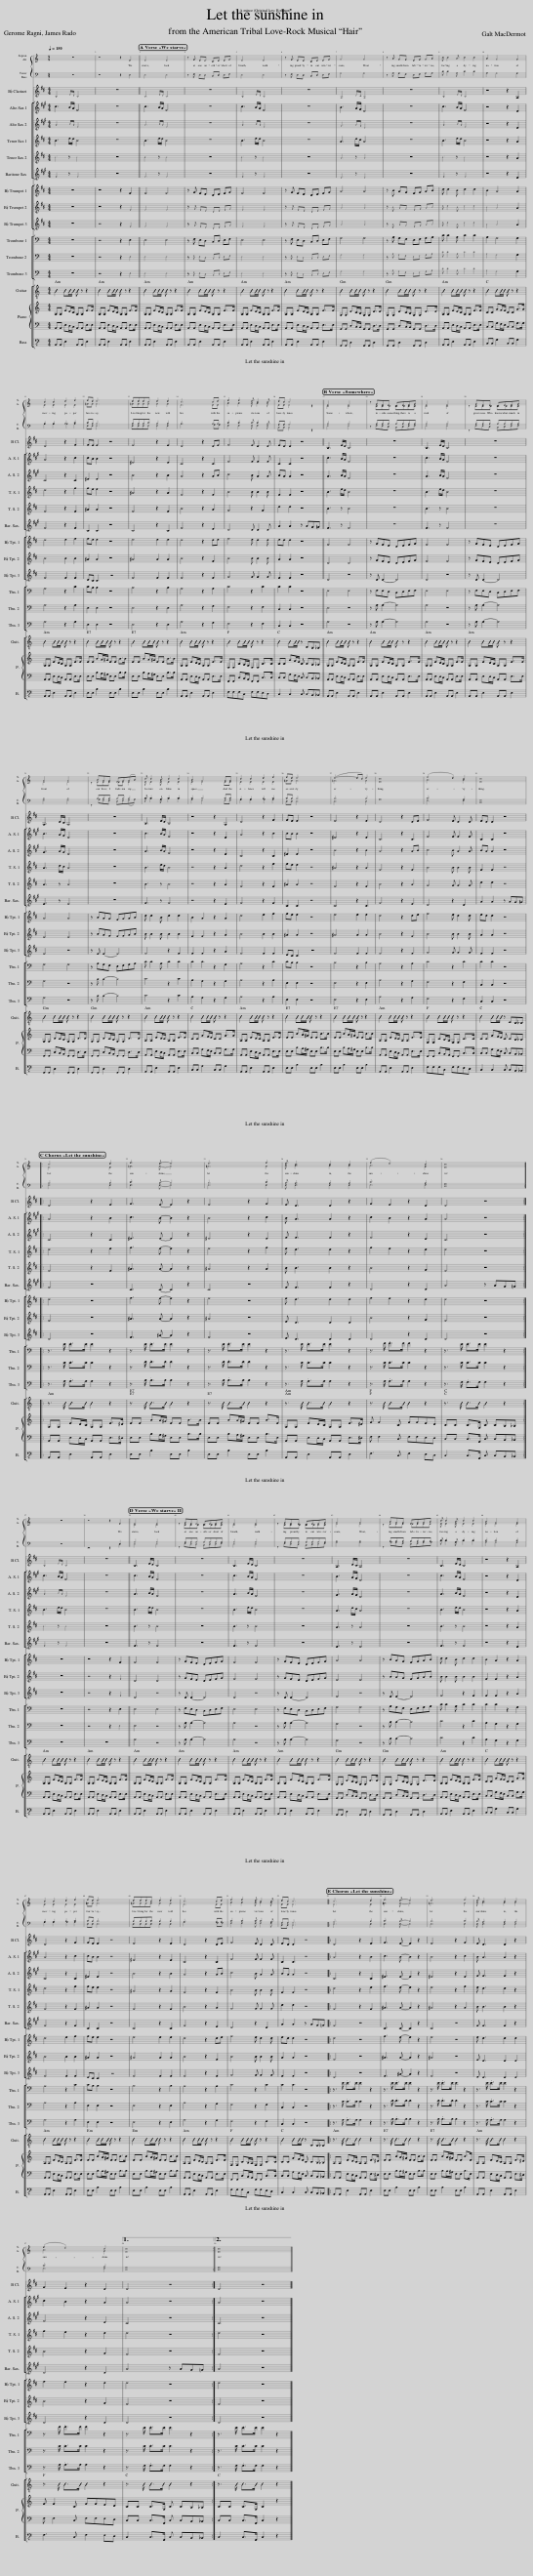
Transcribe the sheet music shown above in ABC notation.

X:1
%%score { ( 1 2 ) ( 3 4 ) } 5 [ 6 7 8 9 10 ] [ 11 12 13 ] [ 14 15 16 ] [ 17 { 18 | 19 } 20 ]
L:1/8
Q:1/4=150
M:4/4
I:linebreak $
K:C
V:1 treble
V:2 treble
V:3 bass
V:4 bass
V:5 treble transpose=-2
V:6 treble transpose=-9
V:7 treble transpose=-9
V:8 treble transpose=-14
V:9 treble transpose=-14
V:10 treble transpose=-21
V:11 treble transpose=-2
V:12 treble transpose=-2
V:13 treble transpose=-2
V:14 bass
V:15 bass
V:16 bass
V:17 treble-8
V:18 treble
V:19 bass
V:20 bass-8
V:1
 z8 | z4 z2 E2 || E4 E4 | z F ED CD EF | E4 E4 | %5
 z F ED CD EF | G4 G4 | z A GF EF GA | c c2 A c2 c2 | A2 G4 G2 |$ %10
 c2 c2 d2 e2 | ed d6 | dddc d2 d2 | c6 cd | e2 e2 d c2 c | %15
 dc c4 z2 || E4 E4 | z FED CDEF | E4 E4 | z FED CDEF |$ %20
 G4 G4 | z AGF EF(GA) | c c2 A c2 c2 | A2 G4 GG | c2 c2 d2 e2 | %25
 ed d6 | (d4- dc) d2 | [Ec]8 | (e4 d2) c2 | [Ec]8 |:$ %30
 c6 d2 | e3 d- d4 | d6 e2 | d c3 c2 c2 | (e2 d4) c2 | %35
 [Ec]8 :|$ z8 | z4 z2 E2 || E4 E4 | z FED CDEF | %40
 E4 E4 | z FED CDEF | G4 G4 | z AGF EFGA | c c2 A c2 c2 | %45
 A2 G4 G2 |$ c2 c2 d2 e2 | ed d6 | dddc d2 d2 | c6 cd | %50
 e2 e2 d c2 c | dc c6 |: c6 d2 | e3 d- d4 | d6 e2 | %55
 d c3 c2 c2 |$ (e2 d4) c2 |1 [Ec]8 :|2 [Ec]8 |] %59
V:2
 x8 | x8 || x8 | x8 | x8 | %5
 x8 | x8 | x8 | x8 | x8 |$ %10
 E2 E2 E2 E2 | ^GG G6 | ^GGGG G2 G2 | E6 EE | A2 A2 A A2 A | %15
 EE E4 x2 || C4 C4 | x CCC CCCC | C4 C4 | x CCC CCCC |$ %20
 D4 D4 | x DDD DD D2 | E E2 E E2 E2 | E2 E4 EE | E2 E2 E2 E2 | %25
 ^GG G6 | ^G6 G2 | x8 | A6 A2 | x8 |:$ %30
 E6 E2 | ^G3 G- G4 | ^G6 G2 | A A3 A2 A2 | A6 F2 | %35
 x8 :|$ x8 | x8 || C4 C4 | x CCC CCCC | %40
 C4 C4 | x CCC CCCC | D4 D4 | x DDD DDDD | E E2 E E2 E2 | %45
 E2 E4 E2 |$ E2 E2 E2 E2 | ^GG G6 | ^GGGG G2 G2 | E6 EE | %50
 A2 A2 A A2 A | EE E6 |: E6 E2 | ^G3 G- G4 | ^G6 G2 | %55
 A A3 A2 A2 |$ A6 F2 |1 x8 :|2 x8 |] %59
V:3
 z8 | z4 z2 E,2 || E,4 E,4 | z F, E,D, C,D, E,F, | E,4 E,4 | %5
 z F, E,D, C,D, E,F, | G,4 G,4 | z A, G,F, E,F, G,A, | C C2 A, C2 C2 | A,2 G,4 G,2 |$ %10
 A,2 A,2 B,2 C2 | CB, B,6 | B,B,B,C B,2 B,2 | A,6 A,A, | C2 C2 C C2 A, | %15
 G,G, G,4 z2 || A,4 A,4 | z A,A,A, A,A,A,A, | A,4 A,4 | z A,A,A, A,A,A,A, |$ %20
 [G,B,]4 [G,B,]4 | z B,B,B, B,B, B,2 | C C2 A, C2 C2 | C2 C4 CC | A,2 A,2 B,2 C2 | %25
 CB, B,6 | B,6 B,2 | A,8 | C6 A,2 | [C,G,]8 |:$ %30
 A,6 B,2 | C3 B,- B,4 | B,6 C2 | B, A,3 A,2 A,2 | C6 A,2 | %35
 [C,G,]8 :|$ z8 | z4 z2 E,2 || A,4 A,4 | z A,A,A, A,A,A,A, | %40
 A,4 A,4 | z A,A,A, A,A,A,A, | [G,B,]4 [G,B,]4 | z B,B,B, B,B,B,B, | C C2 A, C2 C2 | %45
 C2 C4 C2 |$ A,2 A,2 B,2 C2 | CB, B,6 | B,B,B,C B,2 B,2 | A,6 A,A, | %50
 C2 C2 C C2 A, | G,G, G,6 |: A,6 B,2 | C3 B,- B,4 | B,6 C2 | %55
 B, A,3 A,2 A,2 |$ C6 A,2 |1 [C,G,]8 :|2 [C,G,]8 |] %59
V:4
 x8 | x8 || x8 | x8 | x8 | %5
 x8 | x8 | x8 | x8 | x8 |$ %10
 A,2 A,2 A,2 A,2 | E,E, E,6 | E,E,E,E, E,2 E,2 | A,6 G,G, | F,2 F,2 F, F,2 F, | %15
 C,C, C,4 x2 || E,4 E,4 | x F,E,D, C,D,E,F, | E,4 E,4 | x F,E,D, C,D,E,F, |$ %20
 x8 | x A,G,F, E,F,(G,A,) | C C2 A, C2 C2 | A,2 G,4 G,G, | A,2 A,2 A,2 A,2 | %25
 E,E, E,6 | E,6 E,2 | x8 | F,6 F,2 | x8 |:$ %30
 E,6 E,2 | E,3 E,- E,4 | E,6 E,2 | E, E,3 E,2 E,2 | F,6 F,2 | %35
 x8 :|$ x8 | x6 E,2 || E,4 E,4 | x F,E,D, C,D,E,F, | %40
 E,4 E,4 | x F,E,D, C,D,E,F, | x8 | x A,G,F, E,F,G,A, | C C2 A, C2 C2 | %45
 A,2 G,4 G,2 |$ A,2 A,2 A,2 A,2 | E,E, E,6 | E,E,E,E, E,2 E,2 | A,6 G,G, | %50
 F,2 F,2 F, F,2 F, | C,C, C,6 |: E,6 E,2 | E,3 E,- E,4 | E,6 E,2 | %55
 E, E,3 E,2 E,2 |$ F,6 F,2 |1 x8 :|2 x8 |] %59
V:5
[K:D] B,3 E/D/ B,4 | z8 || B,3 E/D/ B,4 | z8 | B,3 E/D/ B,4 | %5
 z8 | A,3 D/C/ A,4 | z8 | B,3 E/D/ B,4 | z4 z2 A,2 |$ %10
 D4 z2 F2 | FE E2 z4 | E4 z2 E2 | D4 z2 DE | F4 E D2 D | %15
 ED D2 z4 || B,3 E/D/ B,4 | z8 | B,3 E/D/ B,4 | z8 |$ %20
 A,3 D/C/ A,4 | z8 | B,3 E/D/ B,4 | z4 z2 A,2 | D4 z2 F2 | %25
 FE E2 z4 | E4 z2 E2 | D4 z2 DE | F4 E D2 D | ED D2 z4 |:$ %30
 D4 z2 E2 | F3 E- E2 z2 | E4 z2 F2 | E D3 D2 z2 | F2 E2 z2 D2 | %35
 D4 z4 :|$ B,3 E/D/ B,4 | z8 || B,3 E/D/ B,4 | z8 | %40
 B,3 E/D/ B,4 | z8 | A,3 D/C/ A,4 | z8 | B,3 E/D/ B,4 | %45
 z4 z2 A,2 |$ D4 z2 F2 | FE E2 z4 | E4 z2 E2 | D4 z2 DE | %50
 F4 E D2 D | ED D2 z4 |: D4 z2 E2 | F3 E- E2 z2 | E4 z2 F2 | %55
 E D3 D2 z2 |$ F2 E2 z2 D2 |1 D4 z4 :|2 D4 z4 |] %59
V:6
[K:A] c3 B/A/ F4 | z8 || c3 B/A/ F4 | z8 | c3 B/A/ F4 | %5
 z8 | B3 A/G/ E4 | z8 | c3 B/A/ F4 | z4 z2 E2 |$ %10
 A4 z2 c2 | cB B2 z4 | ^E4 z2 E2 | C4 z2 C2 | F4 F F2 F | %15
 C2 C2 z4 || c3 B/A/ F4 | z8 | c3 B/A/ F4 | z8 |$ %20
 B3 A/G/ E4 | z8 | c3 B/A/ F4 | z4 z2 E2 | A4 z2 c2 | %25
 cB B2 z4 | ^E4 z2 E2 | C4 z2 C2 | F4 F F2 F | C2 C2 z4 |:$ %30
 A4 z2 B2 | c3 B- B2 z2 | B4 z2 c2 | B A3 A2 z2 | c2 B2 z2 A2 | %35
 A4 z4 :|$ c3 B/A/ F4 | z8 || c3 B/A/ F4 | z8 | %40
 c3 B/A/ F4 | z8 | B3 A/G/ E4 | z8 | c3 B/A/ F4 | %45
 z4 z2 E2 |$ A4 z2 c2 | cB B2 z4 | ^E4 z2 E2 | C4 z2 C2 | %50
 F4 F F2 F | C2 C2 z4 |: A4 z2 B2 | c3 B- B2 z2 | B4 z2 c2 | %55
 B A3 A2 z2 |$ c2 B2 z2 A2 |1 A4 z4 :|2 A4 z4 |] %59
V:7
[K:A] A3 B/A/ F4 | z8 || A3 B/A/ F4 | z8 | A3 B/A/ F4 | %5
 z8 | G3 A/G/ E4 | z8 | A3 B/A/ F4 | z4 z2 E2 |$ %10
 C4 z2 C2 | ^E2 E2 z4 | B4 z2 B2 | A4 z2 AB | c4 B A2 A | %15
 BA A2 z4 || A3 B/A/ F4 | z8 | A3 B/A/ F4 | z8 |$ %20
 G3 A/G/ E4 | z8 | A3 B/A/ F4 | z4 z2 E2 | C4 z2 C2 | %25
 ^E2 E2 z4 | B4 z2 B2 | A4 z2 AB | c4 B A2 A | BA A2 z4 |:$ %30
 C4 z2 C2 | ^E3 E- E2 z2 | ^E4 z2 E2 | F F3 F2 z2 | F4 z2 D2 | %35
 C4 z4 :|$ A3 B/A/ F4 | z8 || A3 B/A/ F4 | z8 | %40
 A3 B/A/ F4 | z8 | G3 A/G/ E4 | z8 | A3 B/A/ F4 | %45
 z4 z2 E2 |$ C4 z2 C2 | ^E2 E2 z4 | B4 z2 B2 | A4 z2 AB | %50
 c4 B A2 A | BA A2 z4 |: C4 z2 C2 | ^E3 E- E2 z2 | ^E4 z2 E2 | %55
 F F3 F2 z2 |$ F4 z2 D2 |1 C4 z4 :|2 C4 z4 |] %59
V:8
[K:D] B3 e/d/ B4 | z8 || B3 e/d/ B4 | z8 | B3 e/d/ B4 | %5
 z8 | A3 d/c/ A4 | z8 | B3 e/d/ B4 | z4 z2 A2 |$ %10
 d4 z2 f2 | fe e2 z4 | ^A4 z2 A2 | F4 z2 F2 | B4 B B2 B | %15
 F2 F2 z4 || B3 e/d/ B4 | z8 | B3 e/d/ B4 | z8 |$ %20
 A3 d/c/ A4 | z8 | B3 e/d/ B4 | z4 z2 A2 | d4 z2 f2 | %25
 fe e2 z4 | ^A4 z2 A2 | F4 z2 F2 | B4 B B2 B | F2 F2 z4 |:$ %30
 d4 z2 e2 | f3 e- e2 z2 | e4 z2 f2 | e d3 d2 z2 | f2 e2 z2 d2 | %35
 d4 z4 :|$ B3 e/d/ B4 | z8 || B3 e/d/ B4 | z8 | %40
 B3 e/d/ B4 | z8 | A3 d/c/ A4 | z8 | B3 e/d/ B4 | %45
 z4 z2 A2 |$ d4 z2 f2 | fe e2 z4 | ^A4 z2 A2 | F4 z2 F2 | %50
 B4 B B2 B | F2 F2 z4 |: d4 z2 e2 | f3 e- e2 z2 | e4 z2 f2 | %55
 e d3 d2 z2 |$ f2 e2 z2 d2 |1 d4 z4 :|2 d4 z4 |] %59
V:9
[K:D] B3 z B4 | z8 || B3 z B4 | z8 | B3 z B4 | %5
 z8 | A3 z A4 | z8 | B3 z B4 | z4 z2 A2 |$ %10
 F4 z2 F2 | ^A2 A2 z4 | F4 z2 F2 | B4 z2 A2 | G4 z2 G2 | %15
 d2 d2 z4 || B3 z B4 | z8 | B3 z B4 | z8 |$ %20
 A3 z A4 | z8 | B3 z B4 | z4 z2 A2 | F4 z2 F2 | %25
 ^A2 A2 z4 | F4 z2 F2 | B4 z2 A2 | G4 G G2 G | d2 d2 z4 |:$ %30
 F4 z2 F2 | ^A3 A- A2 z2 | ^A4 z2 A2 | B B3 B2 z2 | B4 z2 G2 | %35
 F4 z4 :|$ B3 z B4 | z8 || B3 z B4 | z8 | %40
 B3 z B4 | z8 | A3 z A4 | z8 | B3 z B4 | %45
 z4 z2 A2 |$ F4 z2 F2 | ^A2 A2 z4 | F4 z2 F2 | B4 z2 A2 | %50
 G4 G G2 G | d2 d2 z4 |: F4 z2 F2 | ^A3 A- A2 z2 | ^A4 z2 A2 | %55
 B B3 B2 z2 |$ B4 z2 G2 |1 F4 z4 :|2 F4 z4 |] %59
V:10
[K:A] F3 z F4 | z8 || F3 z F4 | z8 | F3 z F4 | %5
 z8 | E3 z E4 | z8 | F3 z F4 | z4 z2 E2 |$ %10
 F4 z2 F2 | C2 C2 z4 | C4 z2 C2 | F4 z2 E2 | D4 D D2 D | %15
 A2 A2 z AG=G || F3 z F4 | z8 | F3 z F4 | z8 |$ %20
 E3 z E4 | z8 | F3 z F4 | z4 z2 E2 | F4 z2 F2 | %25
 C2 C2 z4 | C4 z2 C2 | F4 z2 E2 | D4 z2 D2 | A2 A2 z AG=G |:$ %30
 F4 z4 | C3 C- C2 z2 | C4 z4 | F F3 F2 z2 | D4 z2 D2 | %35
 A4 z AG=G :|$ F3 z F4 | z8 || F3 z F4 | z8 | %40
 F3 z F4 | z8 | E3 z E4 | z8 | F3 z F4 | %45
 z4 z2 E2 |$ F4 z2 F2 | C2 C2 z4 | C4 z2 C2 | F4 z2 E2 | %50
 D4 z2 D2 | A2 A2 z AG=G |: F4 z4 | C3 C- C2 z2 | C4 z4 | %55
 F F3 F2 z2 |$ D4 z2 D2 |1 A4 z AG=G :|2 A4 z4 |] %59
V:11
[K:D] z8 | z4 z2 F2 || F4 F4 | z G FE DE FG | F4 F4 | %5
 z G FE DE FG | A4 A4 | z B AG FG AB | d d2 B d2 d2 | B2 A4 A2 |$ %10
 d4 e2 f2 | fe e2 z4 | e4 e2 e2 | d4 z2 de | f4 e d2 d | %15
 ed d2 z4 || F4 F4 | z GFE DEFG | F4 F4 | z GFE DEFG |$ %20
 A4 A4 | z BAG FGAB | d d2 B d2 d2 | B2 A2 z2 A2 | d4 e2 f2 | %25
 fe e2 z4 | e4 e2 e2 | d4 z2 de | f4 e d2 d | ed d2 z4 |:$ %30
 d4 z4 | f3 e- e2 z2 | e4 z4 | e d3 d2 d2 | f2 e2 z2 d2 | %35
 d4 z4 :|$ z8 | z4 z2 F2 || F4 F4 | z GFE DEFG | %40
 F4 F4 | z GFE DEFG | A4 A4 | z BAG FGAB | d d2 B d2 d2 | %45
 B2 A2 z2 A2 |$ d4 e2 f2 | fe e2 z4 | e4 e2 e2 | d4 z2 de | %50
 f4 e d2 d | ed d2 z4 |: d4 z4 | f3 e- e2 z2 | e4 z4 | %55
 e d3 d2 d2 |$ f2 e2 z2 d2 |1 d4 z4 :|2 d4 z4 |] %59
V:12
[K:D] z8 | z4 z2 F2 || F4 F4 | z G FE DE FG | F4 F4 | %5
 z G FE DE FG | A4 A4 | z B AG FG AB | d d2 B d2 d2 | B2 A4 A2 |$ %10
 B4 B2 B2 | ^A2 A2 z4 | ^A4 A2 A2 | B4 z2 F2 | B4 B B2 B | %15
 A2 A2 z4 || D4 D4 | z GFE DEFG | F4 F4 | z GFE DEFG |$ %20
 E4 E4 | z BAG FGAB | B B2 B B2 B2 | F2 F2 z2 A2 | B4 B2 B2 | %25
 ^A2 A2 z4 | ^A4 A2 A2 | B4 z2 F2 | B4 B B2 B | A2 A2 z4 |:$ %30
 F4 z4 | ^A3 A- A2 z2 | ^A4 z4 | E D3 D2 D2 | B4 z2 G2 | %35
 F4 z4 :|$ z8 | z4 z2 F2 || D4 D4 | z GFE DEFG | %40
 F4 F4 | z GFE DEFG | E4 E4 | z BAG FGAB | B B2 B B2 B2 | %45
 F2 F2 z2 A2 |$ B4 B2 B2 | ^A2 A2 z4 | ^A4 A2 A2 | B4 z2 F2 | %50
 B4 B B2 B | A2 A2 z4 |: F4 z4 | ^A3 A- A2 z2 | ^A4 z4 | %55
 E D3 D2 D2 |$ B4 z2 G2 |1 F4 z4 :|2 F4 z4 |] %59
V:13
[K:D] z8 | z4 z2 F2 || F4 F4 | z G FE DE FG | F4 F4 | %5
 z G FE DE FG | A4 A4 | z B AG FG AB | d d2 B d2 d2 | B2 A4 A2 |$ %10
 F4 F2 F2 | DC C2 z4 | F4 F2 F2 | F4 z2 F2 | G4 G G2 G | %15
 F2 F2 z4 || D4 z4 | z D D2- D4 | D4 z4 | z D D2- D4 |$ %20
 E4 z4 | z E E2- E4 | F4 z2 F2 | F2 F2 z2 A2 | F4 F2 F2 | %25
 DC C2 z4 | F4 F2 F2 | F4 z2 F2 | G4 G G2 G | F2 F2 z4 |:$ %30
 D4 z4 | F3 ^A- A2 z2 | F4 z4 | E D3 D2 D2 | D4 z2 D2 | %35
 D4 z4 :|$ z8 | z4 z2 F2 || D4 z4 | z D D2- D4 | %40
 D4 z4 | z D D2- D4 | E4 z4 | z E E2- E4 | F4 z2 F2 | %45
 F2 F2 z2 A2 |$ F4 F2 F2 | DC C2 z4 | F4 F2 F2 | F4 z2 F2 | %50
 G4 G G2 G | F2 F2 z4 |: D4 z4 | F3 ^A- A2 z2 | F4 z4 | %55
 E D3 D2 D2 |$ D4 z2 D2 |1 D4 z4 :|2 D4 z4 |] %59
V:14
 z8 | z4 z2 E,2 || E,4 E,4 | z F, E,D, C,D, E,F, | E,4 E,4 | %5
 z F, E,D, C,D, E,F, | G,4 G,4 | z A, G,F, E,F, G,A, | C C2 A, C2 C2 | A,2 G,4 G,2 |$ %10
 A,4 z2 C2 | CB, B,2 z4 | B,4 z2 B,2 | A,4 z2 A,2 | C4 z2 C2 | %15
 C2 C2 z4 || E,4 E,4 | z F,E,D, C,D,E,F, | E,4 E,4 | z F,E,D, C,D,E,F, |$ %20
 G,4 G,4 | z A,G,F, E,F,G,A, | C C2 A, C2 C2 | C2 C2 z2 G,2 | A,4 z2 C2 | %25
 CB, B,2 z4 | B,4 z2 B,2 | A,4 z2 A,2 | C4 z2 C2 | C2 C2 z4 |:$ %30
 z3/2 E/ .E>E E2 z2 | z3/2 E/ .E>E E2 z2 | z3/2 E/ .E>E E2 z2 | z3/2 E/ .E>E E2 z2 | z3/2 F/ .F>F F2 z2 | %35
 z3/2 E/ .E>E E2 z2 :|$ z8 | z4 z2 E,2 || E,4 E,4 | z F,E,D, C,D,E,F, | %40
 E,4 E,4 | z F,E,D, C,D,E,F, | G,4 G,4 | z A,G,F, E,F,G,A, | C C2 A, C2 C2 | %45
 C2 C2 z2 G,2 |$ A,4 z2 C2 | CB, B,2 z4 | B,4 z2 B,2 | A,4 z2 A,2 | %50
 C4 z2 C2 | C2 C2 z4 |: z3/2 E/ .E>E E2 z2 | z3/2 E/ .E>E E2 z2 | z3/2 E/ .E>E E2 z2 | %55
 z3/2 E/ .E>E E2 z2 |$ z3/2 F/ .F>F F2 z2 |1 z3/2 E/ .E>E E2 z2 :|2 z3/2 E/ .E>E E2 z2 |] %59
V:15
 z8 | z4 z2 E,2 || E,4 E,4 | z F, E,D, C,D, E,F, | E,4 E,4 | %5
 z F, E,D, C,D, E,F, | G,4 G,4 | z A, G,F, E,F, G,A, | C C2 A, C2 C2 | A,2 G,4 G,2 |$ %10
 A,4 z2 A,2 | E,2 E,2 z4 | E,4 z2 E,2 | A,4 z2 G,2 | F,4 z2 F,2 | %15
 C,2 C,2 z4 || E,4 z4 | z A, A,2- A,4 | A,4 z4 | z A, A,2- A,4 |$ %20
 G,4 z4 | z B, B,2- B,4 | C4 z2 C2 | A,2 G,2 z2 G,2 | A,4 z2 A,2 | %25
 E,2 E,2 z4 | E,4 z2 E,2 | A,4 z2 G,2 | F,4 z2 F,2 | C,2 C,2 z4 |:$ %30
 z3/2 C/ .C>C C2 z2 | z3/2 D/ .D>D D2 z2 | z3/2 D/ .D>D D2 z2 | z3/2 C/ .C>C C2 z2 | z3/2 C/ .C>C C2 z2 | %35
 z3/2 C/ .C>C C2 z2 :|$ z8 | z4 z2 E,2 || E,4 z4 | z A, A,2- A,4 | %40
 A,4 z4 | z A, A,2- A,4 | G,4 z4 | z B, B,2- B,4 | C4 z2 C2 | %45
 A,2 G,2 z2 G,2 |$ A,4 z2 A,2 | E,2 E,2 z4 | E,4 z2 E,2 | A,4 z2 G,2 | %50
 F,4 z2 F,2 | C,2 C,2 z4 |: z3/2 C/ .C>C C2 z2 | z3/2 D/ .D>D D2 z2 | z3/2 D/ .D>D D2 z2 | %55
 z3/2 C/ .C>C C2 z2 |$ z3/2 C/ .C>C C2 z2 |1 z3/2 C/ .C>C C2 z2 :|2 z3/2 C/ .C>C C2 z2 |] %59
V:16
 z8 | z4 z2 E,2 || E,4 E,4 | z F, E,D, C,D, E,F, | E,4 E,4 | %5
 z F, E,D, C,D, E,F, | G,4 G,4 | z A, G,F, E,F, G,A, | C C2 A, C2 C2 | A,2 G,4 G,2 |$ %10
 A,4 z2 A,2 | E,2 E,2 z4 | E,4 z2 E,2 | A,4 z2 G,2 | F,4 z2 F,2 | %15
 C,2 C,2 z4 || A,4 z4 | z A, A,2- A,4 | A,4 z4 | z A, A,2- A,4 |$ %20
 G,4 z4 | z B, B,2- B,4 | C4 z2 C2 | A,2 G,2 z2 G,2 | A,4 z2 A,2 | %25
 E,2 E,2 z4 | E,4 z2 E,2 | A,4 z2 G,2 | F,4 z2 F,2 | C,2 C,2 z4 |:$ %30
 z3/2 A,/ .A,>A, A,2 z2 | z3/2 B,/ .B,>B, B,2 z2 | z3/2 B,/ .B,>B, B,2 z2 | z3/2 A,/ .A,>A, A,2 z2 | z3/2 A,/ .A,>A, A,2 z2 | %35
 z3/2 G,/ .G,>G, G,2 z2 :|$ z8 | z8 || A,4 z4 | z A, A,2- A,4 | %40
 A,4 z4 | z A, A,2- A,4 | G,4 z4 | z B, B,2- B,4 | C4 z2 C2 | %45
 A,2 G,2 z2 G,2 |$ A,4 z2 A,2 | E,2 E,2 z4 | E,4 z2 E,2 | A,4 z2 G,2 | %50
 F,4 z2 F,2 | C,2 C,2 z4 |: z3/2 A,/ .A,>A, A,2 z2 | z3/2 B,/ .B,>B, B,2 z2 | z3/2 B,/ .B,>B, B,2 z2 | %55
 z3/2 A,/ .A,>A, A,2 z2 |$ z3/2 A,/ .A,>A, A,2 z2 |1 z3/2 G,/ .G,>G, G,2 z2 :|2 z3/2 G,/ .G,>G, G,2 z2 |] %59
V:17
 B2 BB/B/ B z z2 | B2 BB/B/ B z z2 || B2 BB/B/ B z z2 | B2 BB/B/ B z z2 | B2 BB/B/ B z z2 | %5
 B2 BB/B/ B z z2 | B2 BB/B/ B z z2 | B2 BB/B/ B z z2 | B2 BB/B/ B z z2 | B2 BB/B/ B z z2 |$ %10
 B2 BB/B/ B z z2 | B2 BB/B/ B z z2 | B2 BB/B/ B z z2 | B2 BB/B/ B z z2 | B2 BB/B/ B z z2 | %15
 B2 BB/B/ z CB,_B, || B2 BB/B/ B z z2 | B2 BB/B/ B z z2 | B2 BB/B/ B z z2 | B2 BB/B/ B z z2 |$ %20
 B2 BB/B/ B z z2 | B2 BB/B/ B z z2 | B2 BB/B/ B z z2 | B2 BB/B/ B z z2 | B2 BB/B/ B z z2 | %25
 B2 BB/B/ B z z2 | B2 BB/B/ B z z2 | B2 BB/B/ B z z2 | B2 BB/B/ B z z2 | B2 BB/B/ z CB,_B, |:$ %30
 z3/2 B/ B>B B2 z2 | z3/2 B/ B>B B2 z2 | z3/2 B/ B>B B2 z2 | z3/2 B/ B>B B2 z2 | z3/2 B/ B>B B2 z2 | %35
 z3/2 B/ B>B B2 z2 :|$ B2 BB/B/ B z z2 | B2 BB/B/ B z z2 || B2 BB/B/ B z z2 | B2 BB/B/ B z z2 | %40
 B2 BB/B/ B z z2 | B2 BB/B/ B z z2 | B2 BB/B/ B z z2 | B2 BB/B/ B z z2 | B2 BB/B/ B z z2 | %45
 B2 BB/B/ B z z2 |$ B2 BB/B/ B z z2 | B2 BB/B/ B z z2 | B2 BB/B/ B z z2 | B2 BB/B/ B z z2 | %50
 B2 BB/B/ B z z2 | B2 BB/B/ z CB,_B, |: z3/2 B/ B>B B2 z2 | z3/2 B/ B>B B2 z2 | z3/2 B/ B>B B2 z2 | %55
 z3/2 B/ B>B B2 z2 |$ z3/2 B/ B>B B2 z2 |1 z3/2 B/ B>B B2 z2 :|2 z3/2 B/ B>B B2 z2 |] %59
V:18
 A,A, ED/C/ A,A, E>E | A,A, ED/C/ A,A, E>E || A,A, ED/C/ A,A, E>E | A,A, ED/C/ A,A, E>E | A,A, ED/C/ A,A, E>E | %5
 A,A, ED/C/ A,A, E>E | G,G, DC/B,/ G,G, D>D | G,G, DC/B,/ G,G, D>D | A,A, ED/C/ A,A, E>E | CC GF/E/ CC G>G |$ %10
 A,A, ED/C/ A,A, E>E | EE BA/^G/ EE B>B | EE BA/^G/ EE B>B | A,A, ED/C/ A,A, E>E | F,F, CB,/A,/ F,F, C>C | %15
 CC GF/E/ C CB,_B, || A,A, ED/C/ A,A, E>E | A,A, ED/C/ A,A, E>E | A,A, ED/C/ A,A, E>E | A,A, ED/C/ A,A, E>E |$ %20
 G,G, DC/B,/ G,G, D>D | G,G, DC/B,/ G,G, D>D | A,A, ED/C/ A,A, E>E | CC GF/E/ CC G>G | A,A, ED/C/ A,A, E>E | %25
 EE BA/^G/ EE B>B | EE BA/^G/ EE B>B | A,A, ED/C/ A,A, E>E | F,F, CB,/A,/ F,F, C>C | CC GF/E/ C CB,_B, |:$ %30
 A,A, ED/C/ A,A, E>^D | EE BA/^G/ EE B>B | EE BA/^G/ EE B>E | A,A, ED/C/ A,A, E>^D | F F2 C FFED | %35
 CC C>G, C CB,_B, :|$ A,A, ED/C/ A,A, E>E | A,A, ED/C/ A,A, E>E || A,A, ED/C/ A,A, E>E | A,A, ED/C/ A,A, E>E | %40
 A,A, ED/C/ A,A, E>E | A,A, ED/C/ A,A, E>E | G,G, DC/B,/ G,G, D>D | G,G, DC/B,/ G,G, D>D | A,A, ED/C/ A,A, E>E | %45
 CC GF/E/ CC G>G |$ A,A, ED/C/ A,A, E>E | EE BA/^G/ EE B>B | EE BA/^G/ EE B>B | A,A, ED/C/ A,A, E>E | %50
 F,F, CB,/A,/ F,F, C>C | CC GF/E/ C CB,_B, |: A,A, ED/C/ A,A, E>^D | EE BA/^G/ EE B>B | EE BA/^G/ EE B>E | %55
 A,A, ED/C/ A,A, E>^D |$ F F2 C FFED |1 CC C>G, C CB,_B, :|2 CC C>G, C2 z2 |] %59
V:19
 A,,A,, E,D,/C,/ A,,A,, E,>E, | A,,A,, E,D,/C,/ A,,A,, E,>E, || A,,A,, E,D,/C,/ A,,A,, E,>E, | A,,A,, E,D,/C,/ A,,A,, E,>E, | A,,A,, E,D,/C,/ A,,A,, E,>E, | %5
 A,,A,, E,D,/C,/ A,,A,, E,>E, | G,,G,, D,C,/B,,/ G,,G,, D,>D, | G,,G,, D,C,/B,,/ G,,G,, D,>D, | A,,A,, E,D,/C,/ A,,A,, E,>E, | C,C, G,F,/E,/ C,C, G,>G, |$ %10
 A,,A,, E,D,/C,/ A,,A,, E,>E, | E,E, B,A,/^G,/ E,E, B,>B, | E,E, B,A,/^G,/ E,E, B,>B, | A,,A,, E,D,/C,/ A,,A,, E,>E, | F,,F,, C,B,,/A,,/ F,,F,, C,>C, | %15
 C,C, G,F,/E,/ C, C,B,,_B,, || A,,A,, E,D,/C,/ A,,A,, E,>E, | A,,A,, E,D,/C,/ A,,A,, E,>E, | A,,A,, E,D,/C,/ A,,A,, E,>E, | A,,A,, E,D,/C,/ A,,A,, E,>E, |$ %20
 G,,G,, D,C,/B,,/ G,,G,, D,>D, | G,,G,, D,C,/B,,/ G,,G,, D,>D, | A,,A,, E,D,/C,/ A,,A,, E,>E, | C,C, G,F,/E,/ C,C, G,>G, | A,,A,, E,D,/C,/ A,,A,, E,>E, | %25
 E,E, B,A,/^G,/ E,E, B,>B, | E,E, B,A,/^G,/ E,E, B,>B, | A,,A,, E,D,/C,/ A,,A,, E,>E, | F,,F,, C,B,,/A,,/ F,,F,, C,>C, | C,C, G,F,/E,/ C, C,B,,_B,, |:$ %30
 A,,A,, E,D,/C,/ A,,A,, E,>^D, | E,E, B,A,/^G,/ E,E, B,>B, | E,E, B,A,/^G,/ E,E, B,>E, | A,,A,, E,D,/C,/ A,,A,, E,>^D, | F, F,2 C, F,F,E,D, | %35
 C,C, C,>G,, C, C,B,,_B,, :|$ A,,A,, E,D,/C,/ A,,A,, E,>E, | A,,A,, E,D,/C,/ A,,A,, E,>E, || A,,A,, E,D,/C,/ A,,A,, E,>E, | A,,A,, E,D,/C,/ A,,A,, E,>E, | %40
 A,,A,, E,D,/C,/ A,,A,, E,>E, | A,,A,, E,D,/C,/ A,,A,, E,>E, | G,,G,, D,C,/B,,/ G,,G,, D,>D, | G,,G,, D,C,/B,,/ G,,G,, D,>D, | A,,A,, E,D,/C,/ A,,A,, E,>E, | %45
 C,C, G,F,/E,/ C,C, G,>G, |$ A,,A,, E,D,/C,/ A,,A,, E,>E, | E,E, B,A,/^G,/ E,E, B,>B, | E,E, B,A,/^G,/ E,E, B,>B, | A,,A,, E,D,/C,/ A,,A,, E,>E, | %50
 F,,F,, C,B,,/A,,/ F,,F,, C,>C, | C,C, G,F,/E,/ C, C,B,,_B,, |: A,,A,, E,D,/C,/ A,,A,, E,>^D, | E,E, B,A,/^G,/ E,E, B,>B, | E,E, B,A,/^G,/ E,E, B,>E, | %55
 A,,A,, E,D,/C,/ A,,A,, E,>^D, |$ F, F,2 C, F,F,E,D, |1 C,C, C,>G,, C, C,B,,_B,, :|2 C,C, C,>G,, C,2 z2 |] %59
V:20
 A,,A,, E,2 A,,A,, E,2 | A,,A,, E,2 A,,A,, E,2 || A,,A,, E,2 A,,A,, E,2 | A,,A,, E,2 A,,A,, E,2 | A,,A,, E,2 A,,A,, E,2 | %5
 A,,A,, E,2 A,,A,, E,2 | G,,G,, D,2 G,,G,, D,2 | G,,G,, D,2 G,,G,, D,2 | A,,A,, E,2 A,,A,, E,2 | C,C, G,2 C,C, G,2 |$ %10
 A,,A,, E,2 A,,A,, E,2 | E,E, B,2 E,E, B,2 | E,E, B,2 E,E, B,2 | A,,A,, E,2 A,,A,, E,2 | F,F,F,C, F,F,E,D, | %15
 C,2 C,2 C, C,B,,_B,, || A,,A,, E,2 A,,A,, E,2 | A,,A,, E,2 A,,A,, E,2 | A,,A,, E,2 A,,A,, E,2 | A,,A,, E,2 A,,A,, E,2 |$ %20
 G,,G,, D,2 G,,G,, D,2 | G,,G,, D,2 G,,G,, D,2 | A,,A,, E,2 A,,A,, E,2 | C,C, G,2 C,C, G,2 | A,,A,, E,2 A,,A,, E,2 | %25
 E,E, B,2 E,E, B,2 | E,E, B,2 E,E, B,2 | A,,A,, E,2 A,,A,, E,2 | F,F,F,C, F,F,E,D, | C,2 C,2 C, C,B,,_B,, |:$ %30
 A,,A,, E,2 A,,A,, E,2 | E,E, B,2 E,E, B,2 | E,E, B,2 E,E, B,2 | A,,A,, E,2 A,,A,, E,2 | F,3 C, F,2 E,D, | %35
 C,2 C,>G,, C, C,B,,_B,, :|$ A,,A,, E,2 A,,A,, E,2 | A,,A,, E,2 A,,A,, E,2 || A,,A,, E,2 A,,A,, E,2 | A,,A,, E,2 A,,A,, E,2 | %40
 A,,A,, E,2 A,,A,, E,2 | A,,A,, E,2 A,,A,, E,2 | G,,G,, D,2 G,,G,, D,2 | G,,G,, D,2 G,,G,, D,2 | A,,A,, E,2 A,,A,, E,2 | %45
 C,C, G,2 C,C, G,2 |$ A,,A,, E,2 A,,A,, E,2 | E,E, B,2 E,E, B,2 | E,E, B,2 E,E, B,2 | A,,A,, E,2 A,,A,, E,2 | %50
 F,F,F,C, F,F,E,D, | C,2 C,2 C, C,B,,_B,, |: A,,A,, E,2 A,,A,, E,2 | E,E, B,2 E,E, B,2 | E,E, B,2 E,E, B,2 | %55
 A,,A,, E,2 A,,A,, E,2 |$ F,3 C, F,2 E,D, |1 C,2 C,>G,, C, C,B,,_B,, :|2 C,2 C,>G,, C,2 z2 |] %59
